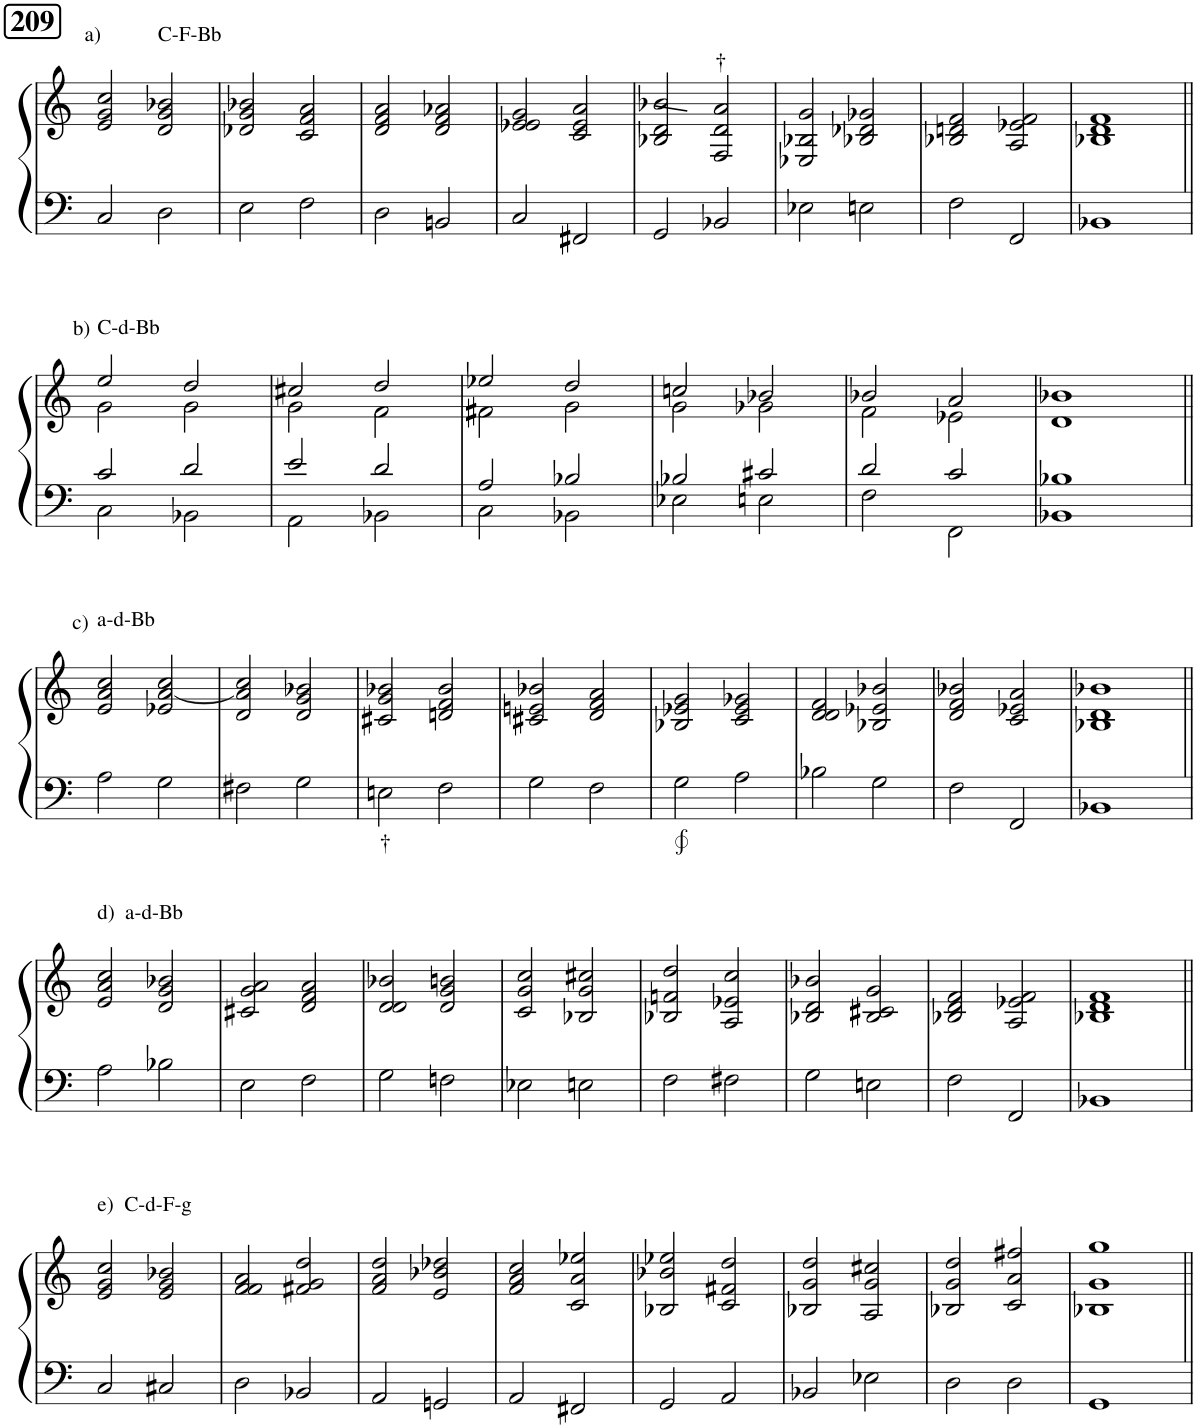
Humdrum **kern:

**kern	**text	**kern	**text
*part1	*part1	*part1	*part1
*staff2	*staff2	*staff1	*staff1
*I"Piano	*	*	*
*I'Pno.	*	*	*
*clefF4	*	*clefG2	*
*k[]	*	*k[]	*
*M4/4	*	*M4/4	*
!!LO:REH:place=s1:a:B:cj:fs=14:t=209
=1	=1	=1	=1
!	!	!LO:TX:a:t=a)	!
2C/	.	2e/ 2g/ 2cc/	.
!	!	!LO:TX:a:t=C-F-Bb	!
2D\	.	2d/ 2g/ 2b-X/	.
=2	=2	=2	=2
2E\	.	2d-X/ 2g/ 2b-X/	.
2F\	.	2c/ 2f/ 2a/	.
=3	=3	=3	=3
2D\	.	2d/ 2f/ 2a/	.
2BBn/	.	2d/ 2f/ 2a-X/	.
=4	=4	=4	=4
2C/	.	2e-X/ 2e-/ 2g/	.
2FF#X/	.	2c/ 2e-/ 2a/	.
=5	=5	=5	=5
2GG/	.	2B-X/ 2d/ 2b-X/	.
!	!	!	!LO:LY:a
2BB-X/	.	2F/ 2d/ 2a/	†
=6	=6	=6	=6
2E-X\	.	2E-X/ 2B-X/ 2g/	.
2En\	.	2B-X/ 2d-X/ 2g-X/	.
=7	=7	=7	=7
2F\	.	2B-X/ 2dn/ 2f/	.
2FF/	.	2A/ 2e-X/ 2f/	.
=8	=8	=8	=8
1BB-X	.	1B-X 1d 1f	.
!!LO:LB:g=z
=9||	=9||	=9||	=9||
*^	*	*^	*
!	!	!	!LO:TX:a:t=b)	!	!
!	!	!	!LO:TX:a:t=C-d-Bb	!	!
2c/	2C\	.	2ee/	2g\	.
2d/	2BB-X\	.	2dd/	2g\	.
=10	=10	=10	=10	=10	=10
2e/	2AA\	.	2cc#X/	2g\	.
2d/	2BB-X\	.	2dd/	2f\	.
=11	=11	=11	=11	=11	=11
2A/	2C\	.	2ee-X/	2f#X\	.
2B-X/	2BB-X\	.	2dd/	2g\	.
=12	=12	=12	=12	=12	=12
2B-X/	2E-X\	.	2ccn/	2g\	.
2c#X/	2En\	.	2b-X/	2g-X\	.
=13	=13	=13	=13	=13	=13
2d/	2F\	.	2b-X/	2f\	.
2c/	2FF\	.	2a/	2e-X\	.
=14	=14	=14	=14	=14	=14
1B-X	1BB-X	.	1b-X	1d	.
!!LO:LB:g=z
=15||	=15||	=15||	=15||	=15||	=15||
!	!	!	!LO:TX:a:t=c)	!	!
!	!	!	!LO:TX:a:t=a-d-Bb	!	!
*v	*v	*	*	*	*
*	*	*v	*v	*
2A\	.	2e/ 2a/ 2cc/	.
2G\	.	2e-X/ [2a/ 2cc/	.
=16	=16	=16	=16
2F#X\	.	2d/ 2a/] 2cc/	.
2G\	.	2d/ 2g/ 2b-X/	.
=17	=17	=17	=17
!	!LO:LY:b	!	!
2En\	†	2c#X/ 2g/ 2b-X/	.
2F\	.	2dn/ 2f/ 2b-/	.
=18	=18	=18	=18
2G\	.	2c#X/ 2en/ 2b-X/	.
2F\	.	2d/ 2f/ 2a/	.
=19	=19	=19	=19
!	!LO:LY:b	!	!
2G\	∮	2B-X/ 2e-X/ 2g/	.
2A\	.	2c/ 2e-/ 2g-X/	.
=20	=20	=20	=20
2B-X\	.	2d/ 2d/ 2f/	.
2G\	.	2B-X/ 2e-X/ 2b-X/	.
=21	=21	=21	=21
2F\	.	2d/ 2f/ 2b-X/	.
2FF/	.	2c/ 2e-X/ 2a/	.
=22	=22	=22	=22
1BB-X	.	1B-X 1d 1b-X	.
!!LO:LB:g=z
=23||	=23||	=23||	=23||
!	!	!LO:TX:a:t=d)  a-d-Bb	!
2A\	.	2e/ 2a/ 2cc/	.
2B-X\	.	2d/ 2g/ 2b-X/	.
=24	=24	=24	=24
2E\	.	2c#X/ 2g/ 2a/	.
2F\	.	2d/ 2f/ 2a/	.
=25	=25	=25	=25
2G\	.	2d/ 2d/ 2b-X/	.
2Fn\	.	2d/ 2g/ 2bn/	.
=26	=26	=26	=26
2E-X\	.	2c/ 2g/ 2cc/	.
2En\	.	2B-X/ 2g/ 2cc#X/	.
=27	=27	=27	=27
2F\	.	2B-X/ 2fn/ 2dd/	.
2F#X\	.	2A/ 2e-X/ 2cc/	.
=28	=28	=28	=28
2G\	.	2B-X/ 2d/ 2b-X/	.
2En\	.	2B-/ 2c#X/ 2g/	.
=29	=29	=29	=29
2F\	.	2B-X/ 2d/ 2f/	.
2FF/	.	2A/ 2e-X/ 2f/	.
=30	=30	=30	=30
1BB-X	.	1B-X 1d 1f	.
!!LO:LB:g=z
=31||	=31||	=31||	=31||
!	!	!LO:TX:a:t=e)  C-d-F-g	!
2C/	.	2e/ 2g/ 2cc/	.
2C#X/	.	2e/ 2g/ 2b-X/	.
=32	=32	=32	=32
2D\	.	2f/ 2f/ 2a/	.
2BB-X/	.	2f#X/ 2g/ 2dd/	.
=33	=33	=33	=33
2AA/	.	2f/ 2a/ 2dd/	.
2GGn/	.	2e/ 2b-X/ 2dd-X/	.
=34	=34	=34	=34
2AA/	.	2f/ 2a/ 2cc/	.
2FF#X/	.	2c/ 2a/ 2ee-X/	.
=35	=35	=35	=35
2GG/	.	2B-X/ 2b-X/ 2ee-X/	.
2AA/	.	2c/ 2f#X/ 2dd/	.
=36	=36	=36	=36
2BB-X/	.	2B-X/ 2g/ 2dd/	.
2E-X\	.	2A/ 2g/ 2cc#X/	.
=37	=37	=37	=37
2D\	.	2B-X/ 2g/ 2dd/	.
2D\	.	2c/ 2a/ 2ff#X/	.
=38	=38	=38	=38
1GG	.	1B-X 1g 1gg	.
=||	=||	=||	=||
*-	*-	*-	*-
